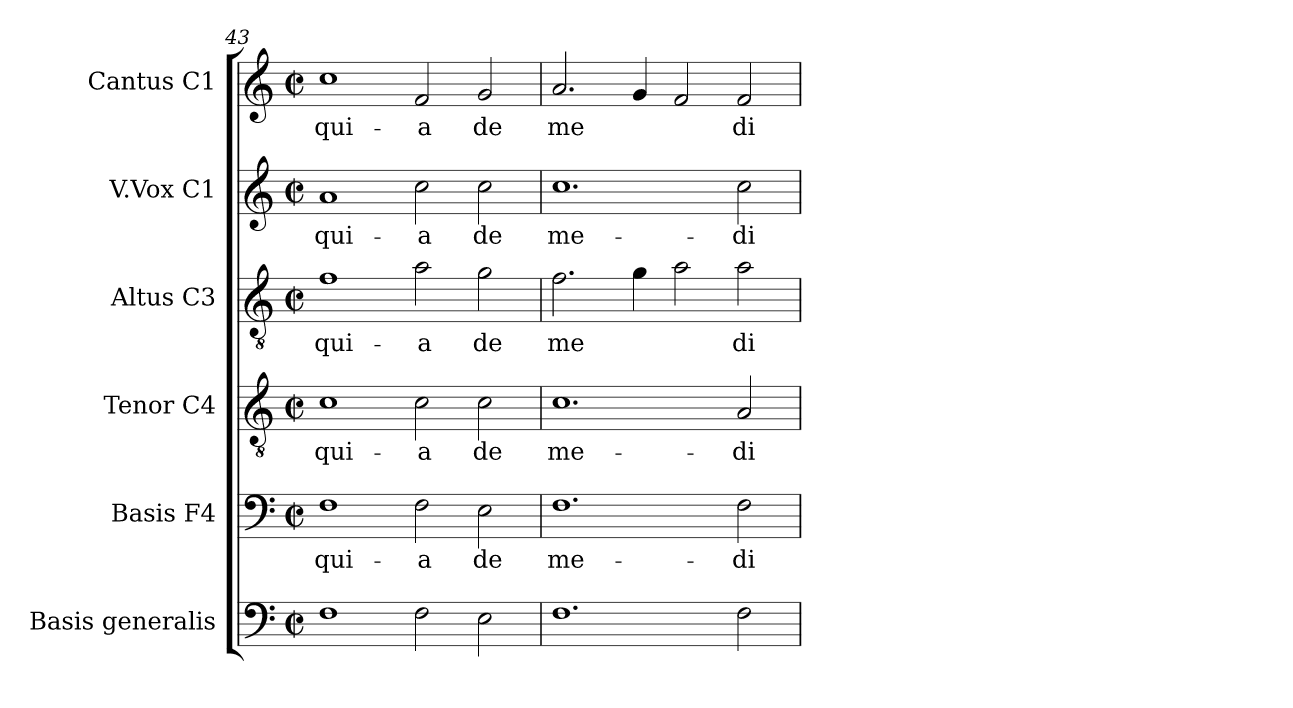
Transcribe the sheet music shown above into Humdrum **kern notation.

**kern	**kern	**text	**kern	**text	**kern	**text	**kern	**text	**kern	**text
*part6	*part5	*part5	*part4	*part4	*part3	*part3	*part2	*part2	*part1	*part1
*staff6	*staff5	*staff5	*staff4	*staff4	*staff3	*staff3	*staff2	*staff2	*staff1	*staff1
*I"Basis  generalis	*I"Basis  F4	*	*I"Tenor  C4	*	*I"Altus  C3	*	*I"V.Vox  C1	*	*I"Cantus  C1	*
*	*I'B	*	*I'T	*	*I'A	*	*	*	*I'C	*
*clefF4	*clefF4	*	*clefGv2	*	*clefGv2	*	*clefG2	*	*clefG2	*
*k[]	*k[]	*	*k[]	*	*k[]	*	*k[]	*	*k[]	*
*C:	*C:	*	*C:	*	*C:	*	*C:	*	*C:	*
*M2/2	*M2/2	*	*M2/2	*	*M2/2	*	*M2/2	*	*M2/2	*
*met(c|)	*met(c|)	*	*met(c|)	*	*met(c|)	*	*met(c|)	*	*met(c|)	*
=43	=43	=43	=43	=43	=43	=43	=43	=43	=43	=43
!	!	!LO:LY:b:cj	!	!LO:LY:b:cj	!	!LO:LY:b:cj	!	!LO:LY:b:cj	!	!LO:LY:b:cj
1F	1F	qui-	1c	qui-	1f	qui-	1a	qui-	1cc	qui-
!	!	!LO:LY:b:cj	!	!LO:LY:b:cj	!	!LO:LY:b:cj	!	!LO:LY:b:cj	!	!LO:LY:b:cj
2F\	2F\	-a	2c\	-a	2a\	-a	2cc\	-a	2f/	-a
!	!	!LO:LY:b:cj	!	!LO:LY:b:cj	!	!LO:LY:b:cj	!	!LO:LY:b:cj	!	!LO:LY:b:cj
2E\	2E\	de	2c\	de	2g\	de	2cc\	de	2g/	de
=44	=44	=44	=44	=44	=44	=44	=44	=44	=44	=44
!	!	!LO:LY:b:cj	!	!LO:LY:b:cj	!	!LO:LY:b:cj	!	!LO:LY:b:cj	!	!LO:LY:b:cj
1.F	1.F	me-	1.c	me-	2.f\	me-	1.cc	me-	2.a/	me-
!	!	!	!	!	!	!LO:LY:b:cj	!	!	!	!LO:LY:b:cj
.	.	.	.	.	4g\	--	.	.	4g/	--
!	!	!	!	!	!	!LO:LY:b:cj	!	!	!	!LO:LY:b:cj
.	.	.	.	.	2a\	--	.	.	2f/	--
!	!	!LO:LY:b:cj	!	!LO:LY:b:cj	!	!LO:LY:b:cj	!	!LO:LY:b:cj	!	!LO:LY:b:cj
2F\	2F\	-di-	2A/	-di-	2a\	-di-	2cc\	-di-	2f/	-di-
=	=	=	=	=	=	=	=	=	=	=
*-	*-	*-	*-	*-	*-	*-	*-	*-	*-	*-
